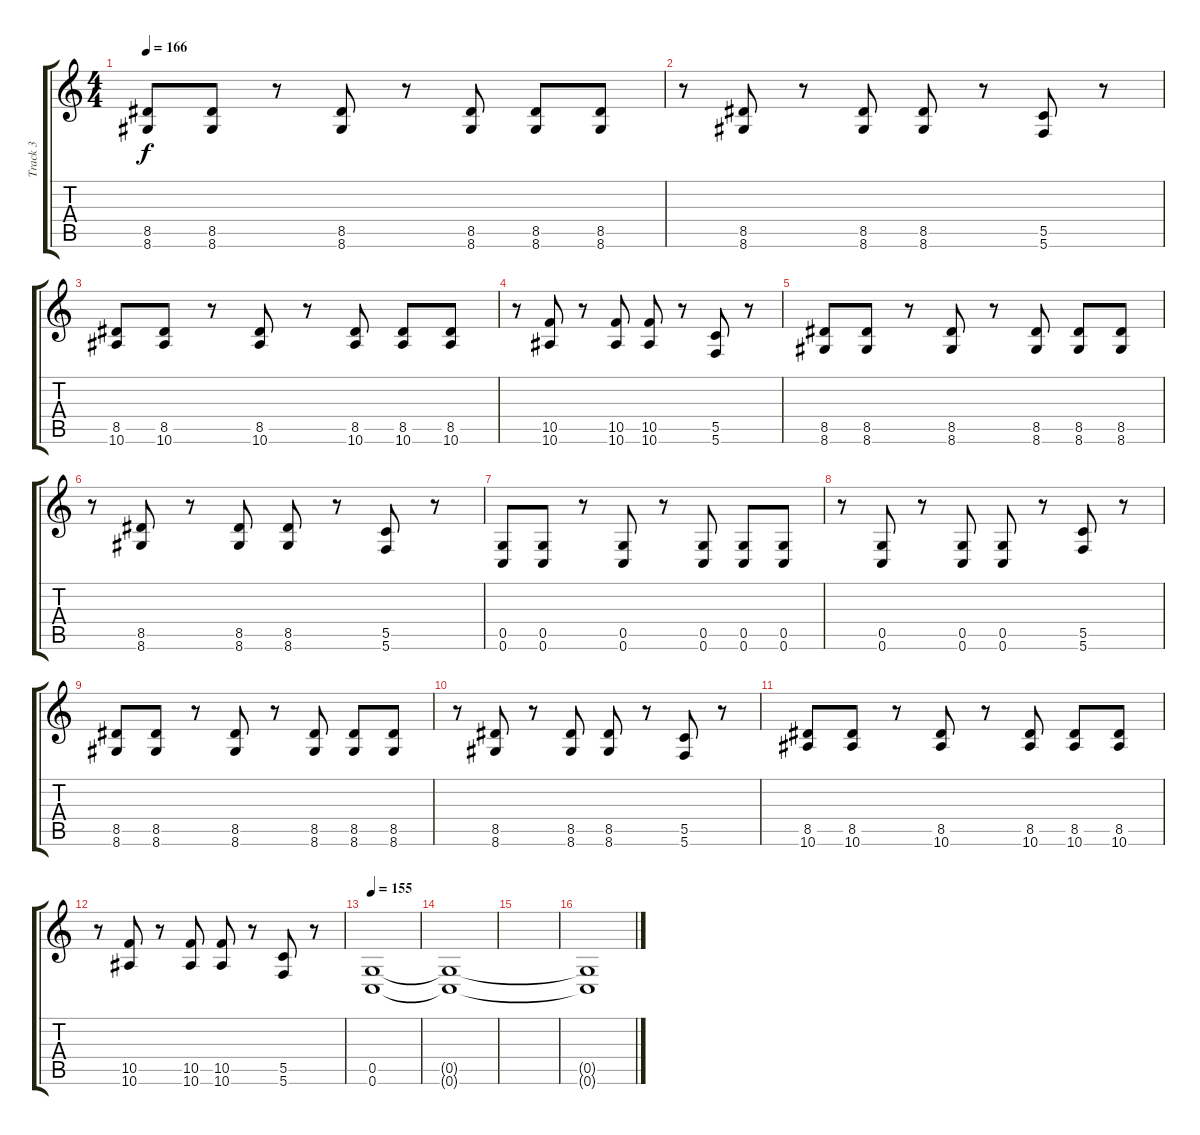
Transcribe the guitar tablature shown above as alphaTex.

\track ("Track 3" "Track 3") {instrument distortionguitar}
\staff {score tabs}
\tuning (D4 A3 F3 C3 G2 C2) {hide}
\ts (4 4)
\tempo 166
\clef g2
\ks c
(8.5 8.6).8{dy f} (8.5 8.6).8 r.8 (8.5 8.6).8 r.8 (8.5 8.6).8 (8.5 8.6).8 (8.5 8.6).8 |
r.8 (8.5 8.6).8 r.8 (8.5 8.6).8 (8.5 8.6).8 r.8 (5.5 5.6).8 r.8 |
(8.5 10.6).8 (8.5 10.6).8 r.8 (8.5 10.6).8 r.8 (8.5 10.6).8 (8.5 10.6).8 (8.5 10.6).8 |
r.8 (10.5 10.6).8 r.8 (10.5 10.6).8 (10.5 10.6).8 r.8 (5.5 5.6).8 r.8 |
(8.5 8.6).8 (8.5 8.6).8 r.8 (8.5 8.6).8 r.8 (8.5 8.6).8 (8.5 8.6).8 (8.5 8.6).8 |
r.8 (8.5 8.6).8 r.8 (8.5 8.6).8 (8.5 8.6).8 r.8 (5.5 5.6).8 r.8 |
(0.5 0.6).8 (0.5 0.6).8 r.8 (0.5 0.6).8 r.8 (0.5 0.6).8 (0.5 0.6).8 (0.5 0.6).8 |
r.8 (0.5 0.6).8 r.8 (0.5 0.6).8 (0.5 0.6).8 r.8 (5.5 5.6).8 r.8 |
(8.5 8.6).8 (8.5 8.6).8 r.8 (8.5 8.6).8 r.8 (8.5 8.6).8 (8.5 8.6).8 (8.5 8.6).8 |
r.8 (8.5 8.6).8 r.8 (8.5 8.6).8 (8.5 8.6).8 r.8 (5.5 5.6).8 r.8 |
(8.5 10.6).8 (8.5 10.6).8 r.8 (8.5 10.6).8 r.8 (8.5 10.6).8 (8.5 10.6).8 (8.5 10.6).8 |
r.8 (10.5 10.6).8 r.8 (10.5 10.6).8 (10.5 10.6).8 r.8 (5.5 5.6).8 r.8 |
\tempo 155
(0.5 0.6).1 |
(0.5{t} 0.6{t}).1 |
|
(0.5{t} 0.6{t}).1
